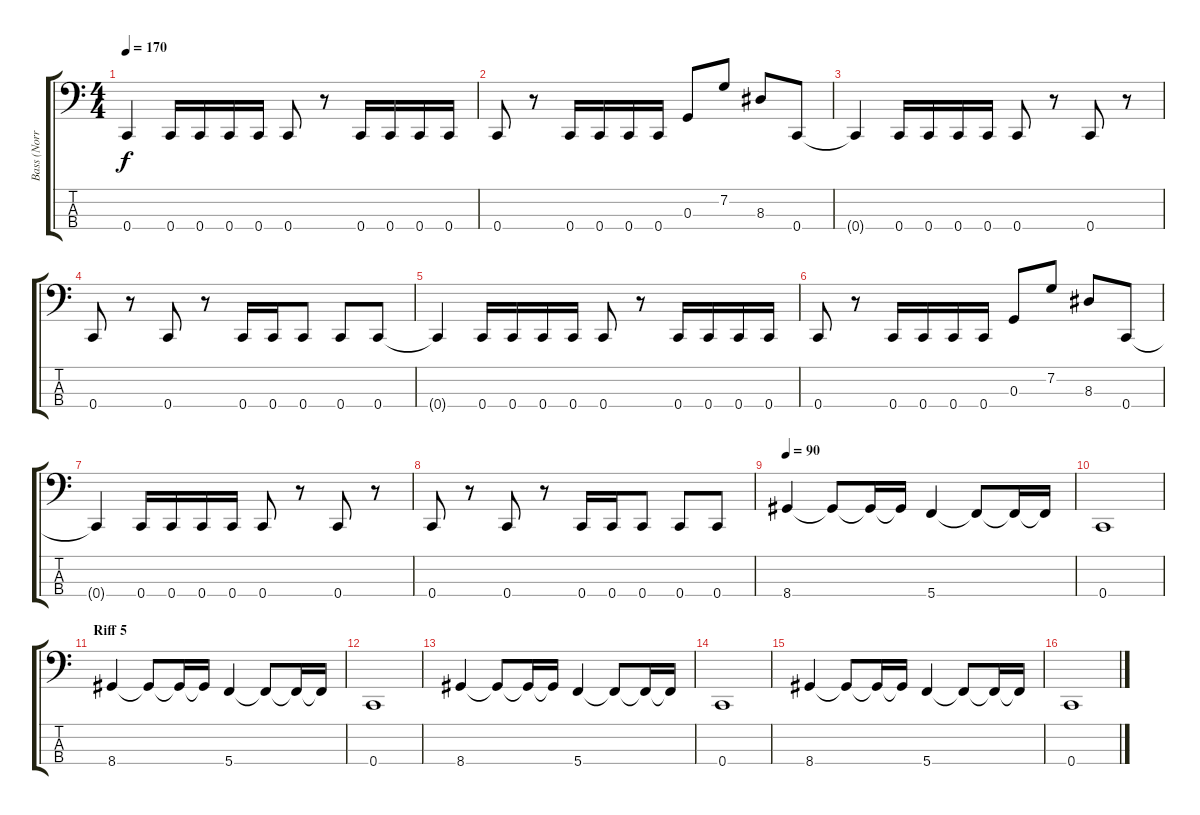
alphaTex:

\track ("Bass (Norris)" "Bass (Norr") {instrument electricbasspick}
\staff {score tabs}
\tuning (F2 C2 G1 C1) {hide}
\ts (4 4)
\tempo 170
\clef f4
\ks c
0.4{t}.4{dy f} 0.4.16 0.4.16 0.4.16 0.4.16 0.4.8 r.8 0.4.16 0.4.16 0.4.16 0.4.16 |
0.4.8 r.8 0.4.16 0.4.16 0.4.16 0.4.16 0.3.8 7.2.8 8.3.8 0.4.8 |
0.4{t}.4 0.4.16 0.4.16 0.4.16 0.4.16 0.4.8 r.8 0.4.8 r.8 |
0.4.8 r.8 0.4.8 r.8 0.4.16 0.4.16 0.4.8 0.4.8 0.4.8 |
0.4{t}.4 0.4.16 0.4.16 0.4.16 0.4.16 0.4.8 r.8 0.4.16 0.4.16 0.4.16 0.4.16 |
0.4.8 r.8 0.4.16 0.4.16 0.4.16 0.4.16 0.3.8 7.2.8 8.3.8 0.4.8 |
0.4{t}.4 0.4.16 0.4.16 0.4.16 0.4.16 0.4.8 r.8 0.4.8 r.8 |
0.4.8 r.8 0.4.8 r.8 0.4.16 0.4.16 0.4.8 0.4.8 0.4.8 |
\tempo 90
8.4.4 8.4{t}.8 8.4{t}.16 8.4{t}.16 5.4.4 5.4{t}.8 5.4{t}.16 5.4{t}.16 |
0.4.1 |
\section ("" "Riff 5")
8.4.4 8.4{t}.8 8.4{t}.16 8.4{t}.16 5.4.4 5.4{t}.8 5.4{t}.16 5.4{t}.16 |
0.4.1 |
8.4.4 8.4{t}.8 8.4{t}.16 8.4{t}.16 5.4.4 5.4{t}.8 5.4{t}.16 5.4{t}.16 |
0.4.1 |
8.4.4 8.4{t}.8 8.4{t}.16 8.4{t}.16 5.4.4 5.4{t}.8 5.4{t}.16 5.4{t}.16 |
0.4.1
